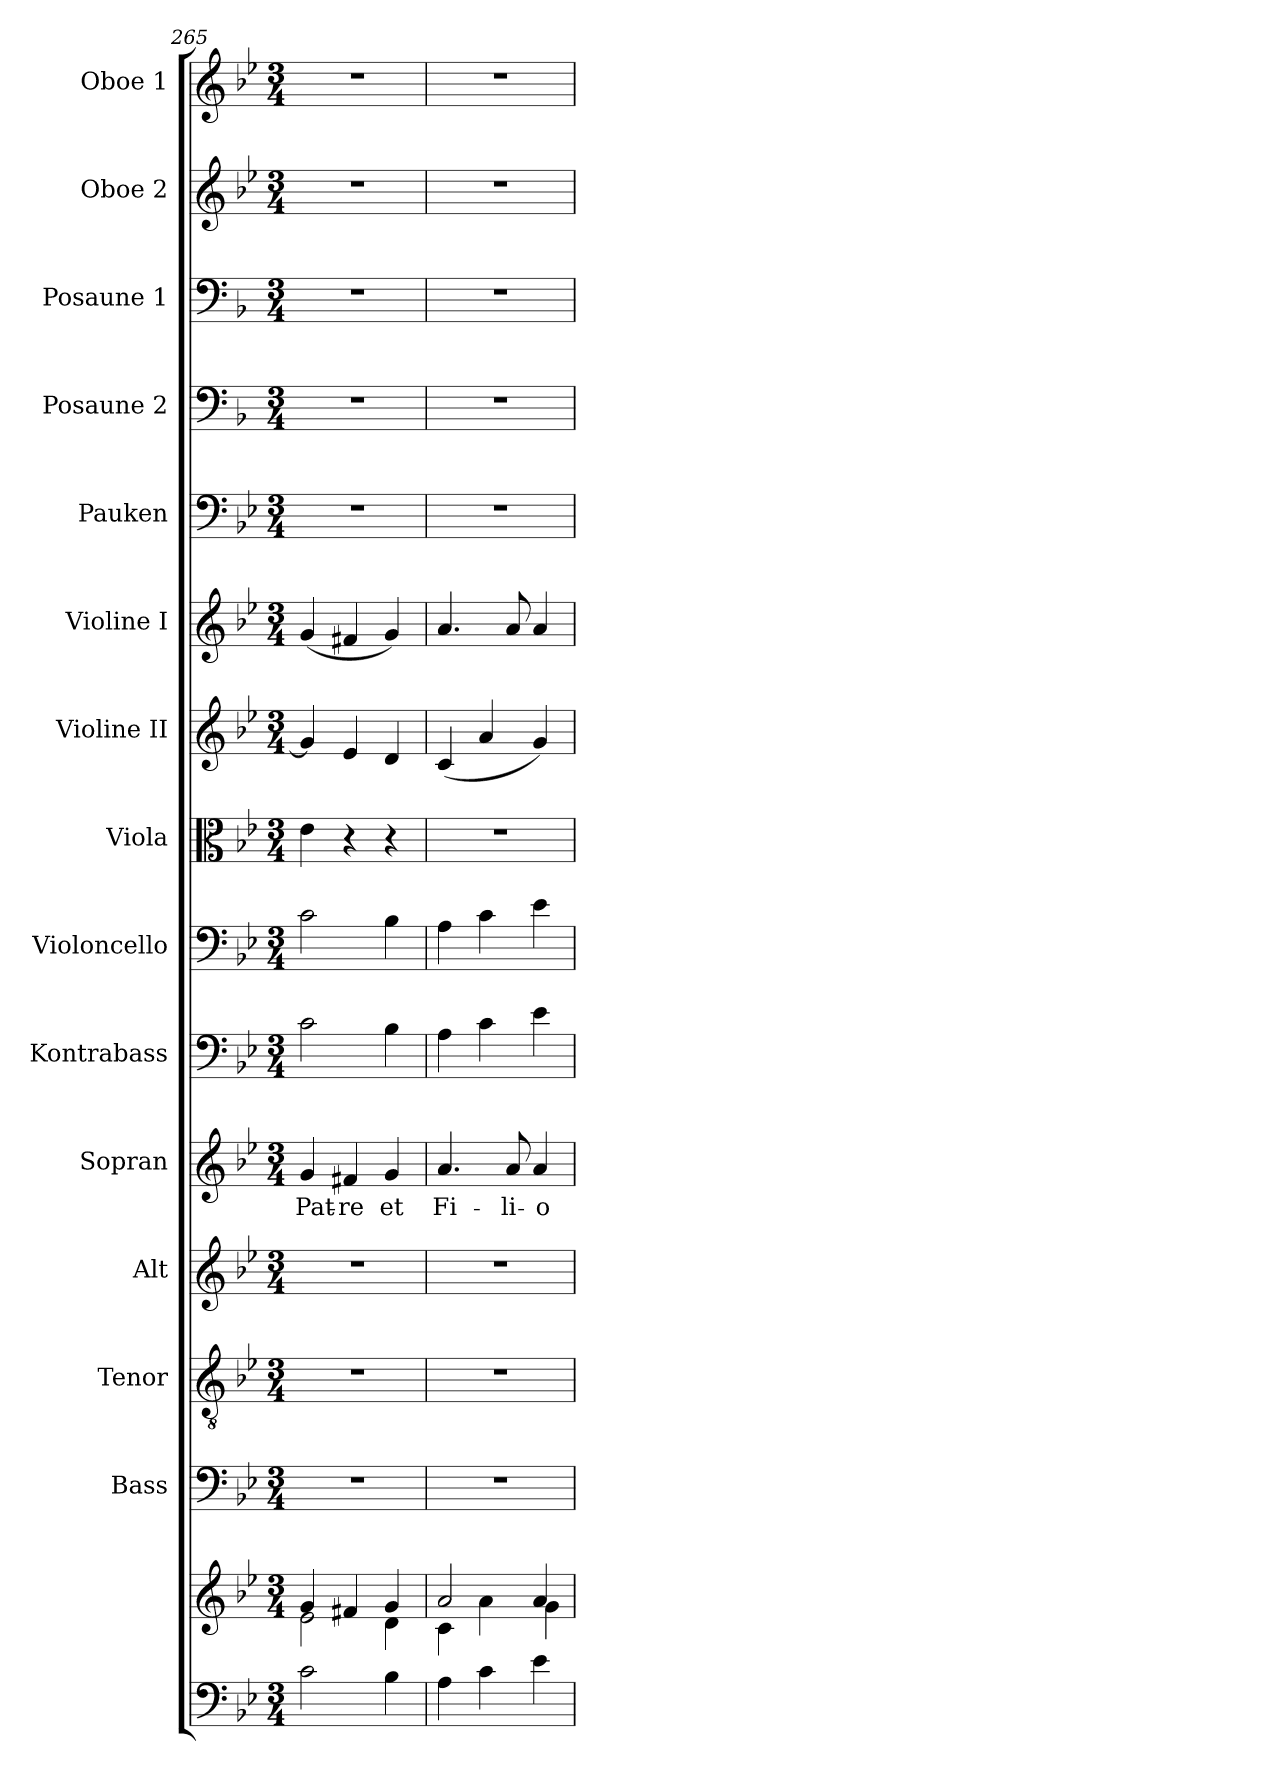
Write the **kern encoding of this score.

**kern	**kern	**kern	**kern	**kern	**kern	**text	**kern	**kern	**kern	**kern	**kern	**kern	**kern	**kern	**kern	**kern
*part15	*part15	*part14	*part13	*part12	*part11	*part11	*part10	*part9	*part8	*part7	*part6	*part5	*part4	*part3	*part2	*part1
*staff16	*staff15	*staff14	*staff13	*staff12	*staff11	*staff11	*staff10	*staff9	*staff8	*staff7	*staff6	*staff5	*staff4	*staff3	*staff2	*staff1
*	*	*I"Bass	*I"Tenor	*I"Alt	*I"Sopran	*	*I"Kontrabass	*I"Violoncello	*I"Viola	*I"Violine II	*I"Violine I	*I"Pauken	*I"Posaune 2	*I"Posaune 1	*I"Oboe 2	*I"Oboe 1
*	*	*I'B.	*I'T.	*I'A.	*I'S.	*	*I'Kb.	*I'Vc.	*I'Vla.	*I'Vl. II	*I'Vl. I	*I'Pk.	*I'Pos. 2	*I'Pos. 1	*I'Ob. 2	*I'Ob. 1
*clefF4	*clefG2	*clefF4	*clefGv2	*clefG2	*clefG2	*	*clefF4	*clefF4	*clefC3	*clefG2	*clefG2	*clefF4	*clefF4	*clefF4	*clefG2	*clefG2
*	*	*	*	*	*	*	*ITrd7c12	*	*	*	*	*	*ITrd4c7	*ITrd4c7	*	*
*k[b-e-]	*k[b-e-]	*k[b-e-]	*k[b-e-]	*k[b-e-]	*k[b-e-]	*	*k[b-e-]	*k[b-e-]	*k[b-e-]	*k[b-e-]	*k[b-e-]	*k[b-e-]	*k[b-e-]	*k[b-e-]	*k[b-e-]	*k[b-e-]
*B-:	*B-:	*B-:	*B-:	*B-:	*B-:	*	*B-:	*B-:	*B-:	*B-:	*B-:	*B-:	*B-:	*B-:	*B-:	*B-:
*M3/4	*M3/4	*M3/4	*M3/4	*M3/4	*M3/4	*	*M3/4	*M3/4	*M3/4	*M3/4	*M3/4	*M3/4	*M3/4	*M3/4	*M3/4	*M3/4
=265	=265	=265	=265	=265	=265	=265	=265	=265	=265	=265	=265	=265	=265	=265	=265	=265
*	*^	*	*	*	*	*	*	*	*	*	*	*	*	*	*	*
!	!	!	!	!	!	!	!LO:LY:b	!	!	!	!	!	!	!	!	!	!
2c\	4g/	2e-\	2.r	2.r	2.r	4g/	Pat-	2C\	2c\	4e-\	4g/]	(<4g/	2.r	2.r	2.r	2.r	2.r
!	!	!	!	!	!	!	!LO:LY:b	!	!	!	!	!	!	!	!	!	!
.	4f#X/	.	.	.	.	4f#X/	-re	.	.	4r	4e-/	4f#X/	.	.	.	.	.
!	!	!	!	!	!	!	!LO:LY:b	!	!	!	!	!	!	!	!	!	!
4B-\	4g/	4d\	.	.	.	4g/	et	4BB-\	4B-\	4r	4d/	4g/)	.	.	.	.	.
=266	=266	=266	=266	=266	=266	=266	=266	=266	=266	=266	=266	=266	=266	=266	=266	=266	=266
!	!	!	!	!	!	!	!LO:LY:b	!	!	!	!	!	!	!	!	!	!
4A\	2a/	4c\	2.r	2.r	2.r	4.a/	Fi-	4AA\	4A\	2.r	(<4c/	4.a/	2.r	2.r	2.r	2.r	2.r
4c\	.	4a\	.	.	.	.	.	4C\	4c\	.	4a/	.	.	.	.	.	.
!	!	!	!	!	!	!	!LO:LY:b	!	!	!	!	!	!	!	!	!	!
.	.	.	.	.	.	8a/	-li-	.	.	.	.	8a/	.	.	.	.	.
!	!	!	!	!	!	!	!LO:LY:b	!	!	!	!	!	!	!	!	!	!
4e-\	4a/	4g\	.	.	.	4a/	-o	4E-\	4e-\	.	4g/)	4a/	.	.	.	.	.
*	*v	*v	*	*	*	*	*	*	*	*	*	*	*	*	*	*	*
=	=	=	=	=	=	=	=	=	=	=	=	=	=	=	=	=
*-	*-	*-	*-	*-	*-	*-	*-	*-	*-	*-	*-	*-	*-	*-	*-	*-
